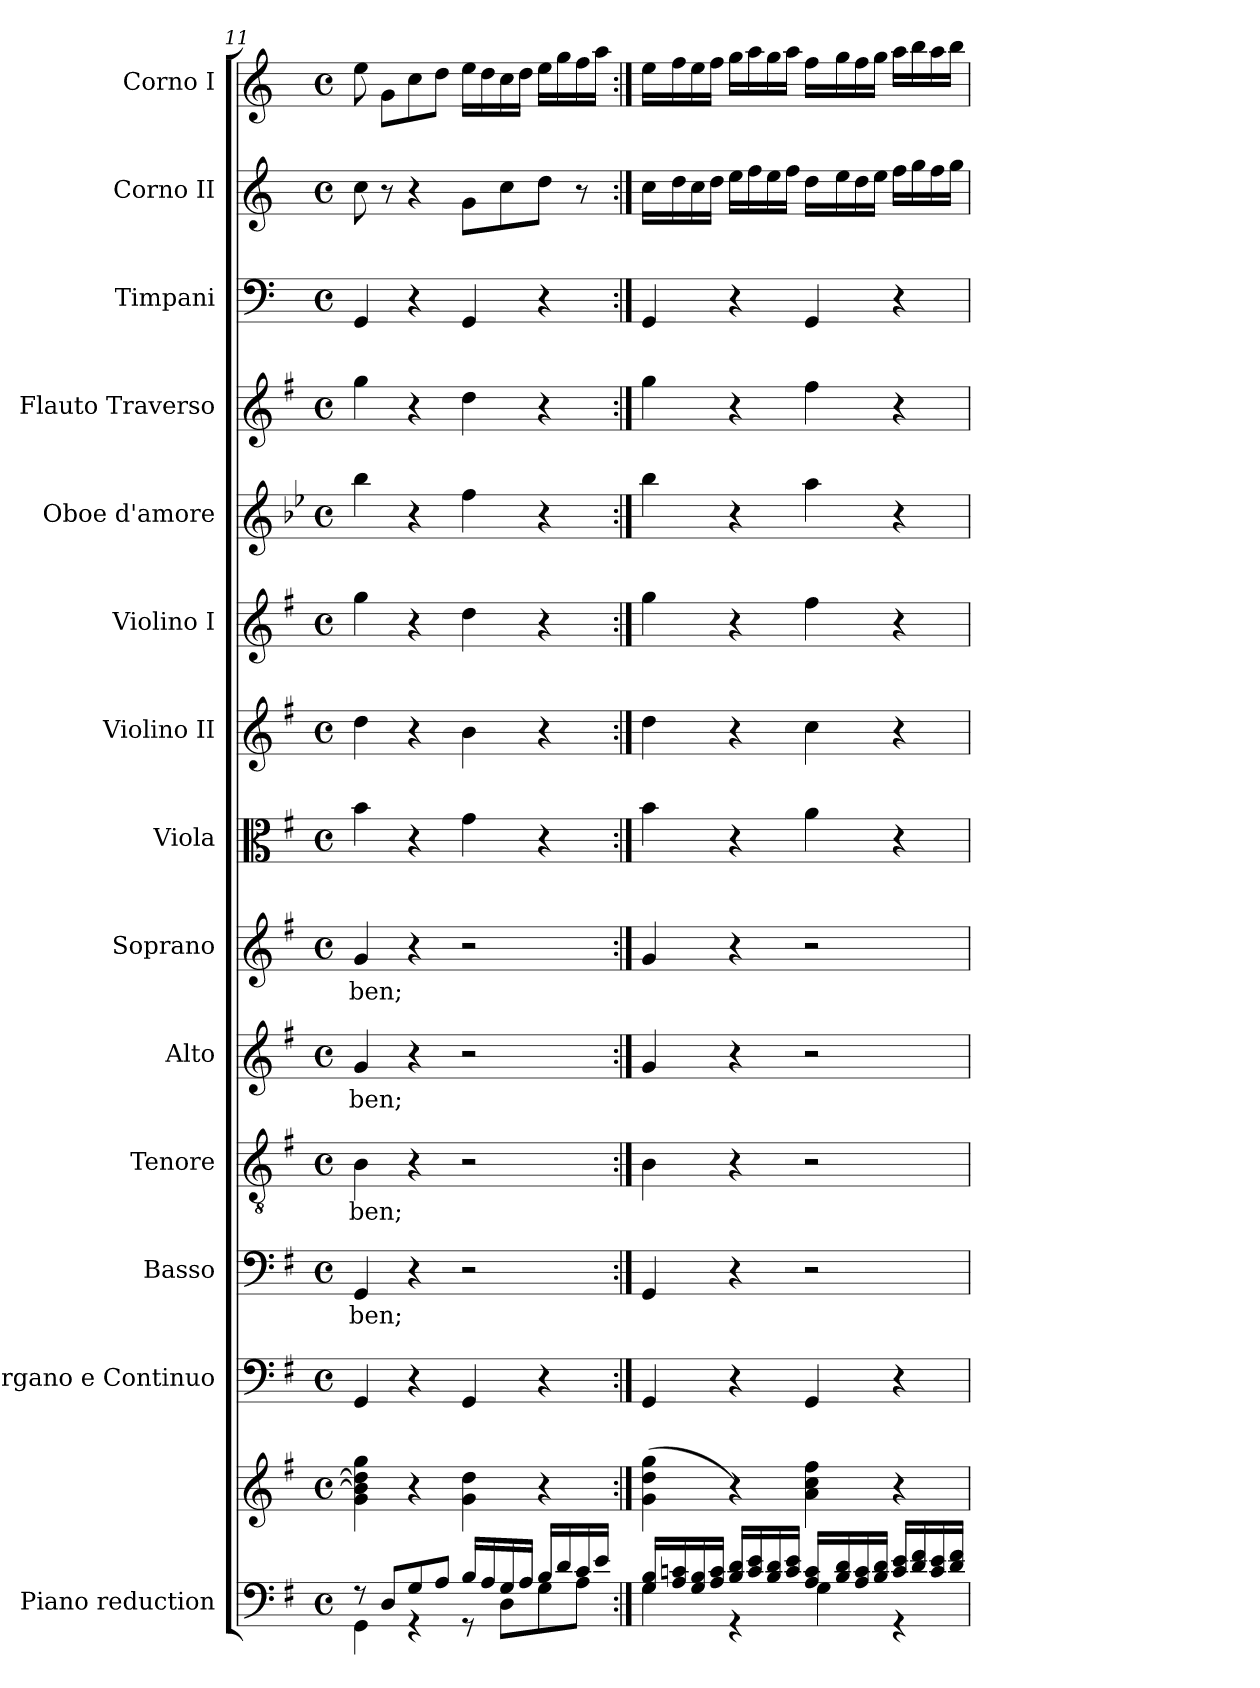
**kern	**kern	**kern	**kern	**text	**kern	**text	**kern	**text	**kern	**text	**kern	**kern	**kern	**kern	**kern	**kern	**kern	**kern
*part14	*part14	*part13	*part12	*part12	*part11	*part11	*part10	*part10	*part9	*part9	*part8	*part7	*part6	*part5	*part4	*part3	*part2	*part1
*staff15	*staff14	*staff13	*staff12	*staff12	*staff11	*staff11	*staff10	*staff10	*staff9	*staff9	*staff8	*staff7	*staff6	*staff5	*staff4	*staff3	*staff2	*staff1
*I"Piano reduction	*	*I"Organo e Continuo	*I"Basso	*	*I"Tenore	*	*I"Alto	*	*I"Soprano	*	*I"Viola	*I"Violino II	*I"Violino I	*I"Oboe d'amore	*I"Flauto Traverso	*I"Timpani	*I"Corno II	*I"Corno I
*I'Pno	*	*	*	*	*	*	*	*	*	*	*	*	*	*I'Ob	*I'Fl	*I'Timp	*	*
*clefF4	*clefG2	*clefF4	*clefF4	*	*clefGv2	*	*clefG2	*	*clefG2	*	*clefC3	*clefG2	*clefG2	*clefG2	*clefG2	*clefF4	*clefG2	*clefG2
*	*	*	*	*	*	*	*	*	*	*	*	*	*	*ITrd2c3	*	*	*ITrd3c5	*ITrd3c5
*k[f#]	*k[f#]	*k[f#]	*k[f#]	*	*k[f#]	*	*k[f#]	*	*k[f#]	*	*k[f#]	*k[f#]	*k[f#]	*k[f#]	*k[f#]	*k[]	*k[f#]	*k[f#]
*M4/4	*M4/4	*M4/4	*M4/4	*	*M4/4	*	*M4/4	*	*M4/4	*	*M4/4	*M4/4	*M4/4	*M4/4	*M4/4	*M4/4	*M4/4	*M4/4
*met(c)	*met(c)	*met(c)	*met(c)	*	*met(c)	*	*met(c)	*	*met(c)	*	*met(c)	*met(c)	*met(c)	*met(c)	*met(c)	*met(c)	*met(c)	*met(c)
=11	=11	=11	=11	=11	=11	=11	=11	=11	=11	=11	=11	=11	=11	=11	=11	=11	=11	=11
*^	*	*	*	*	*	*	*	*	*	*	*	*	*	*	*	*	*	*
!	!	!	!	!	!LO:LY:b	!	!LO:LY:b	!	!LO:LY:b	!	!LO:LY:b	!	!	!	!	!	!	!	!
8r	4GG\	4g\ 4b\] 4dd\] 4gg\	4GG/	4GG/	-ben;	4B\	-ben;	4g/	-ben;	4g/	-ben;	4b\	4dd\	4gg\	4gg\	4gg\	4GG/	8g\	8b\
8D/L	.	.	.	.	.	.	.	.	.	.	.	.	.	.	.	.	.	8r	8d\L
8G/	4r	4r	4r	4r	.	4r	.	4r	.	4r	.	4r	4r	4r	4r	4r	4r	4r	8g\
8A/J	.	.	.	.	.	.	.	.	.	.	.	.	.	.	.	.	.	.	8a\J
16B/LL	8r	4g\ 4dd\	4GG/	2r	.	2r	.	2r	.	2r	.	4g\	4b\	4dd\	4dd\	4dd\	4GG/	8d\L	16b\LL
16A/	.	.	.	.	.	.	.	.	.	.	.	.	.	.	.	.	.	.	16a\
16G/	8D\L	.	.	.	.	.	.	.	.	.	.	.	.	.	.	.	.	8g\	16g\
16A/JJ	.	.	.	.	.	.	.	.	.	.	.	.	.	.	.	.	.	.	16a\JJ
16B/LL	8G\	4r	4r	.	.	.	.	.	.	.	.	4r	4r	4r	4r	4r	4r	8a\J	16b\LL
16d/	.	.	.	.	.	.	.	.	.	.	.	.	.	.	.	.	.	.	16dd\
16c/	8A\J	.	.	.	.	.	.	.	.	.	.	.	.	.	.	.	.	8r	16cc\
16e/JJ	.	.	.	.	.	.	.	.	.	.	.	.	.	.	.	.	.	.	16ee\JJ
=12:|!	=12:|!	=12:|!	=12:|!	=12:|!	=12:|!	=12:|!	=12:|!	=12:|!	=12:|!	=12:|!	=12:|!	=12:|!	=12:|!	=12:|!	=12:|!	=12:|!	=12:|!	=12:|!	=12:|!
16G/ 16B/LL	4G\	(>4g\ 4dd\ 4gg\	4GG/	4GG/	.	4B\	.	4g/	.	4g/	.	4b\	4dd\	4gg\	4gg\	4gg\	4GG/	16g\LL	16b\LL
16A/ 16cn/	.	.	.	.	.	.	.	.	.	.	.	.	.	.	.	.	.	16a\	16cc\
16G/ 16B/	.	.	.	.	.	.	.	.	.	.	.	.	.	.	.	.	.	16g\	16b\
16A/ 16c/JJ	.	.	.	.	.	.	.	.	.	.	.	.	.	.	.	.	.	16a\JJ	16cc\JJ
16B/ 16d/LL	4r	4r)	4r	4r	.	4r	.	4r	.	4r	.	4r	4r	4r	4r	4r	4r	16b\LL	16dd\LL
16c/ 16e/	.	.	.	.	.	.	.	.	.	.	.	.	.	.	.	.	.	16cc\	16ee\
16B/ 16d/	.	.	.	.	.	.	.	.	.	.	.	.	.	.	.	.	.	16b\	16dd\
16c/ 16e/JJ	.	.	.	.	.	.	.	.	.	.	.	.	.	.	.	.	.	16cc\JJ	16ee\JJ
16A/ 16c/LL	4G\	4a\ 4cc\ 4ff#\	4GG/	2r	.	2r	.	2r	.	2r	.	4a\	4cc\	4ff#\	4ff#\	4ff#\	4GG/	16a\LL	16cc\LL
16B/ 16d/	.	.	.	.	.	.	.	.	.	.	.	.	.	.	.	.	.	16b\	16dd\
16A/ 16c/	.	.	.	.	.	.	.	.	.	.	.	.	.	.	.	.	.	16a\	16cc\
16B/ 16d/JJ	.	.	.	.	.	.	.	.	.	.	.	.	.	.	.	.	.	16b\JJ	16dd\JJ
16c/ 16e/LL	4r	4r	4r	.	.	.	.	.	.	.	.	4r	4r	4r	4r	4r	4r	16cc\LL	16ee\LL
16d/ 16f#/	.	.	.	.	.	.	.	.	.	.	.	.	.	.	.	.	.	16dd\	16ff#\
16c/ 16e/	.	.	.	.	.	.	.	.	.	.	.	.	.	.	.	.	.	16cc\	16ee\
16d/ 16f#/JJ	.	.	.	.	.	.	.	.	.	.	.	.	.	.	.	.	.	16dd\JJ	16ff#\JJ
*v	*v	*	*	*	*	*	*	*	*	*	*	*	*	*	*	*	*	*	*
=	=	=	=	=	=	=	=	=	=	=	=	=	=	=	=	=	=	=
*-	*-	*-	*-	*-	*-	*-	*-	*-	*-	*-	*-	*-	*-	*-	*-	*-	*-	*-
